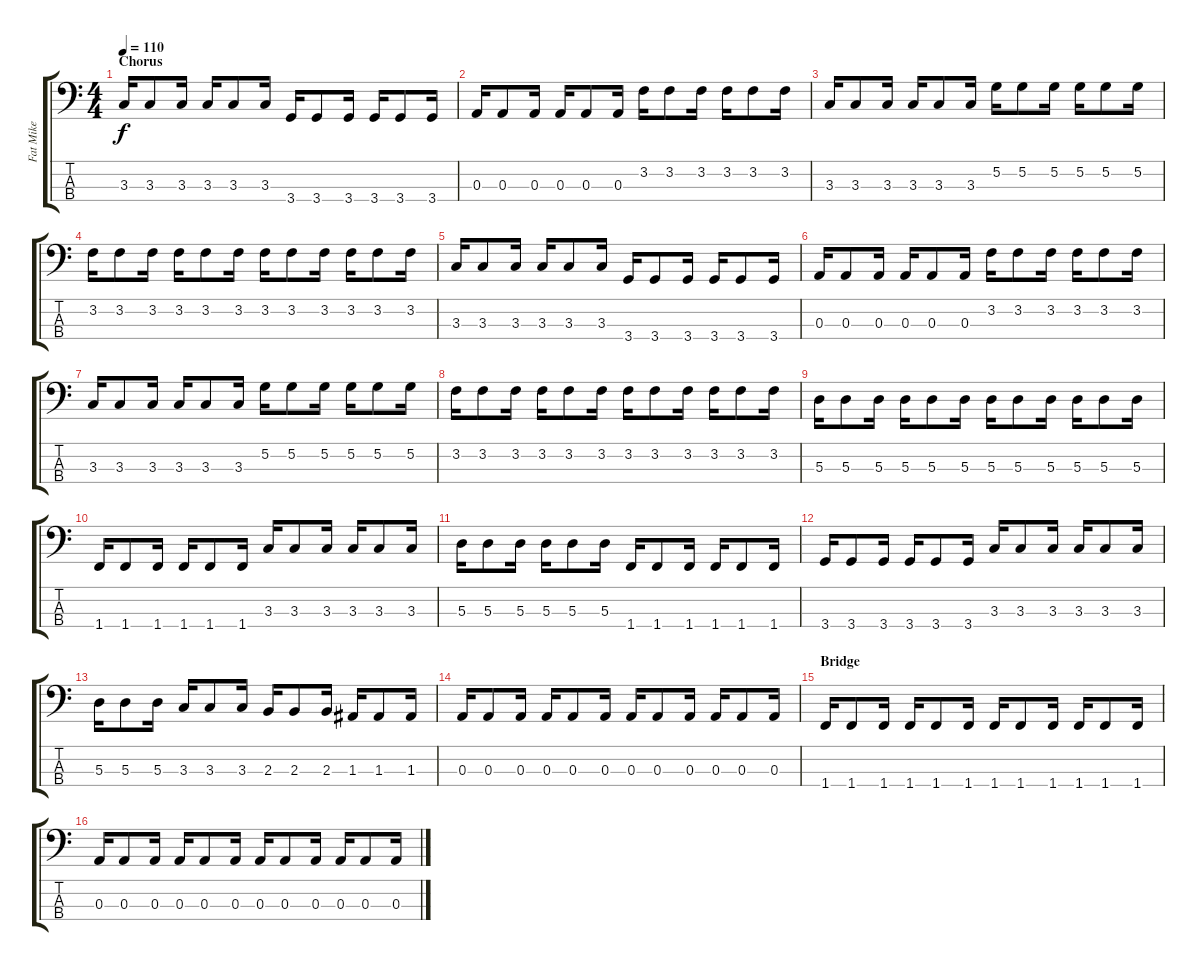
\track ("Fat Mike" "Fat Mike") {instrument electricbasspick}
\staff {score tabs}
\tuning (G2 D2 A1 E1) {hide}
\ts (4 4)
\section ("" "Chorus")
\tempo 110
\clef f4
\ks c
3.3.16{dy f} 3.3.8 3.3.16 3.3.16 3.3.8 3.3.16 3.4.16 3.4.8 3.4.16 3.4.16 3.4.8 3.4.16 |
0.3.16 0.3.8 0.3.16 0.3.16 0.3.8 0.3.16 3.2.16 3.2.8 3.2.16 3.2.16 3.2.8 3.2.16 |
3.3.16 3.3.8 3.3.16 3.3.16 3.3.8 3.3.16 5.2.16 5.2.8 5.2.16 5.2.16 5.2.8 5.2.16 |
3.2.16 3.2.8 3.2.16 3.2.16 3.2.8 3.2.16 3.2.16 3.2.8 3.2.16 3.2.16 3.2.8 3.2.16 |
3.3.16 3.3.8 3.3.16 3.3.16 3.3.8 3.3.16 3.4.16 3.4.8 3.4.16 3.4.16 3.4.8 3.4.16 |
0.3.16 0.3.8 0.3.16 0.3.16 0.3.8 0.3.16 3.2.16 3.2.8 3.2.16 3.2.16 3.2.8 3.2.16 |
3.3.16 3.3.8 3.3.16 3.3.16 3.3.8 3.3.16 5.2.16 5.2.8 5.2.16 5.2.16 5.2.8 5.2.16 |
3.2.16 3.2.8 3.2.16 3.2.16 3.2.8 3.2.16 3.2.16 3.2.8 3.2.16 3.2.16 3.2.8 3.2.16 |
5.3.16 5.3.8 5.3.16 5.3.16 5.3.8 5.3.16 5.3.16 5.3.8 5.3.16 5.3.16 5.3.8 5.3.16 |
1.4.16 1.4.8 1.4.16 1.4.16 1.4.8 1.4.16 3.3.16 3.3.8 3.3.16 3.3.16 3.3.8 3.3.16 |
5.3.16 5.3.8 5.3.16 5.3.16 5.3.8 5.3.16 1.4.16 1.4.8 1.4.16 1.4.16 1.4.8 1.4.16 |
3.4.16 3.4.8 3.4.16 3.4.16 3.4.8 3.4.16 3.3.16 3.3.8 3.3.16 3.3.16 3.3.8 3.3.16 |
5.3.16 5.3.8 5.3.16 3.3.16 3.3.8 3.3.16 2.3.16 2.3.8 2.3.16 1.3.16 1.3.8 1.3.16 |
0.3.16 0.3.8 0.3.16 0.3.16 0.3.8 0.3.16 0.3.16 0.3.8 0.3.16 0.3.16 0.3.8 0.3.16 |
\section ("" "Bridge")
1.4.16 1.4.8 1.4.16 1.4.16 1.4.8 1.4.16 1.4.16 1.4.8 1.4.16 1.4.16 1.4.8 1.4.16 |
0.3.16 0.3.8 0.3.16 0.3.16 0.3.8 0.3.16 0.3.16 0.3.8 0.3.16 0.3.16 0.3.8 0.3.16
